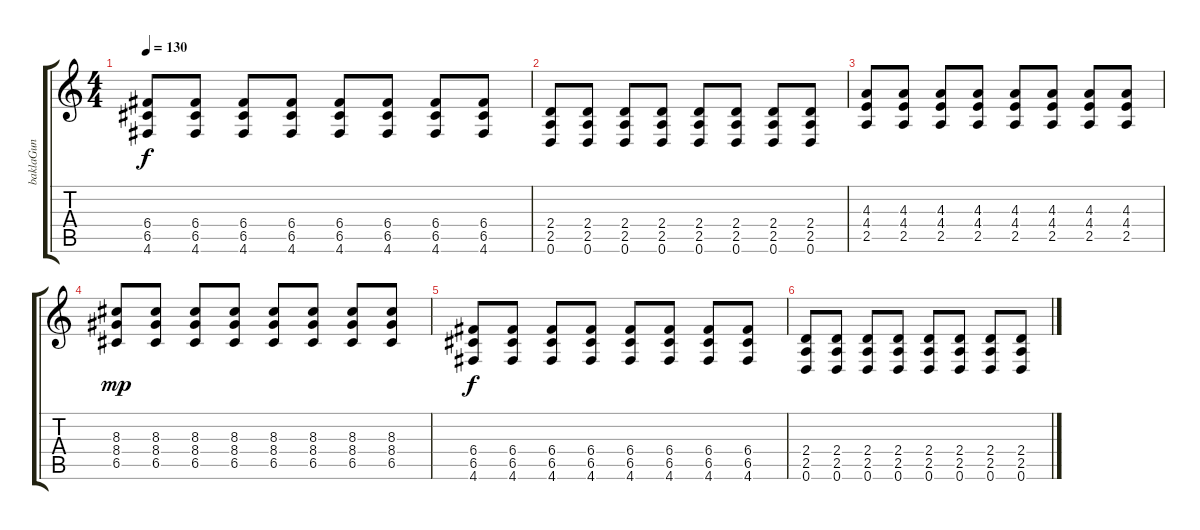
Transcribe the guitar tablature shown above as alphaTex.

\track ("baklaGun" "baklaGun") {instrument electricguitarclean}
\staff {score tabs}
\tuning (D4 A3 F3 C3 G2 D2) {hide}
\ts (4 4)
\tempo 130
\clef g2
\ks c
(6.4 6.5 4.6).8{dy f} (6.4 6.5 4.6).8 (6.4 6.5 4.6).8 (6.4 6.5 4.6).8 (6.4 6.5 4.6).8 (6.4 6.5 4.6).8 (6.4 6.5 4.6).8 (6.4 6.5 4.6).8 |
(2.4 2.5 0.6).8 (2.4 2.5 0.6).8 (2.4 2.5 0.6).8 (2.4 2.5 0.6).8 (2.4 2.5 0.6).8 (2.4 2.5 0.6).8 (2.4 2.5 0.6).8 (2.4 2.5 0.6).8 |
(4.3 4.4 2.5).8 (4.3 4.4 2.5).8 (4.3 4.4 2.5).8 (4.3 4.4 2.5).8 (4.3 4.4 2.5).8 (4.3 4.4 2.5).8 (4.3 4.4 2.5).8 (4.3 4.4 2.5).8 |
(8.3 8.4 6.5).8{dy mp} (8.3 8.4 6.5).8 (8.3 8.4 6.5).8 (8.3 8.4 6.5).8 (8.3 8.4 6.5).8 (8.3 8.4 6.5).8 (8.3 8.4 6.5).8 (8.3 8.4 6.5).8 |
(6.4 6.5 4.6).8{dy f} (6.4 6.5 4.6).8 (6.4 6.5 4.6).8 (6.4 6.5 4.6).8 (6.4 6.5 4.6).8 (6.4 6.5 4.6).8 (6.4 6.5 4.6).8 (6.4 6.5 4.6).8 |
(2.4 2.5 0.6).8 (2.4 2.5 0.6).8 (2.4 2.5 0.6).8 (2.4 2.5 0.6).8 (2.4 2.5 0.6).8 (2.4 2.5 0.6).8 (2.4 2.5 0.6).8 (2.4 2.5 0.6).8
